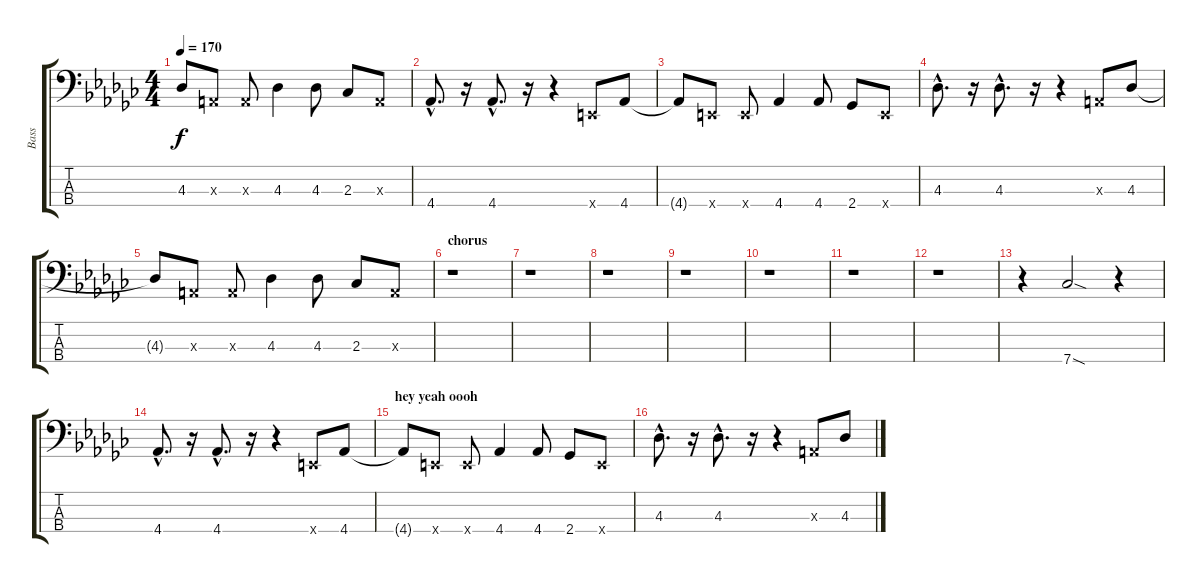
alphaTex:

\track ("Bass" "Bass") {instrument electricbassfinger}
\staff {score tabs}
\tuning (G2 D2 A1 E1) {hide}
\ts (4 4)
\tempo 170
\clef f4
\ks ebminor
4.3{t}.8{dy f} 0.3{x}.8 0.3{x}.8 4.3.4 4.3.8 2.3.8 0.3{x}.8 |
4.4{hac}.8{d} r.16 4.4{hac}.8{d} r.16 r.4 0.4{x}.8 4.4.8 |
4.4{t}.8 0.4{x}.8 0.4{x}.8 4.4.4 4.4.8 2.4.8 0.4{x}.8 |
4.3{hac}.8{d} r.16 4.3{hac}.8{d} r.16 r.4 0.3{x}.8 4.3.8 |
4.3{t}.8 0.3{x}.8 0.3{x}.8 4.3.4 4.3.8 2.3.8 0.3{x}.8 |
\section ("" "chorus")
r.1 |
r.1 |
r.1 |
r.1 |
r.1 |
r.1 |
r.1 |
r.4 7.4{sod}.2 r.4 |
4.4{hac}.8{d} r.16 4.4{hac}.8{d} r.16 r.4 0.4{x}.8 4.4.8 |
\section ("" "hey yeah oooh")
4.4{t}.8 0.4{x}.8 0.4{x}.8 4.4.4 4.4.8 2.4.8 0.4{x}.8 |
4.3{hac}.8{d} r.16 4.3{hac}.8{d} r.16 r.4 0.3{x}.8 4.3.8
